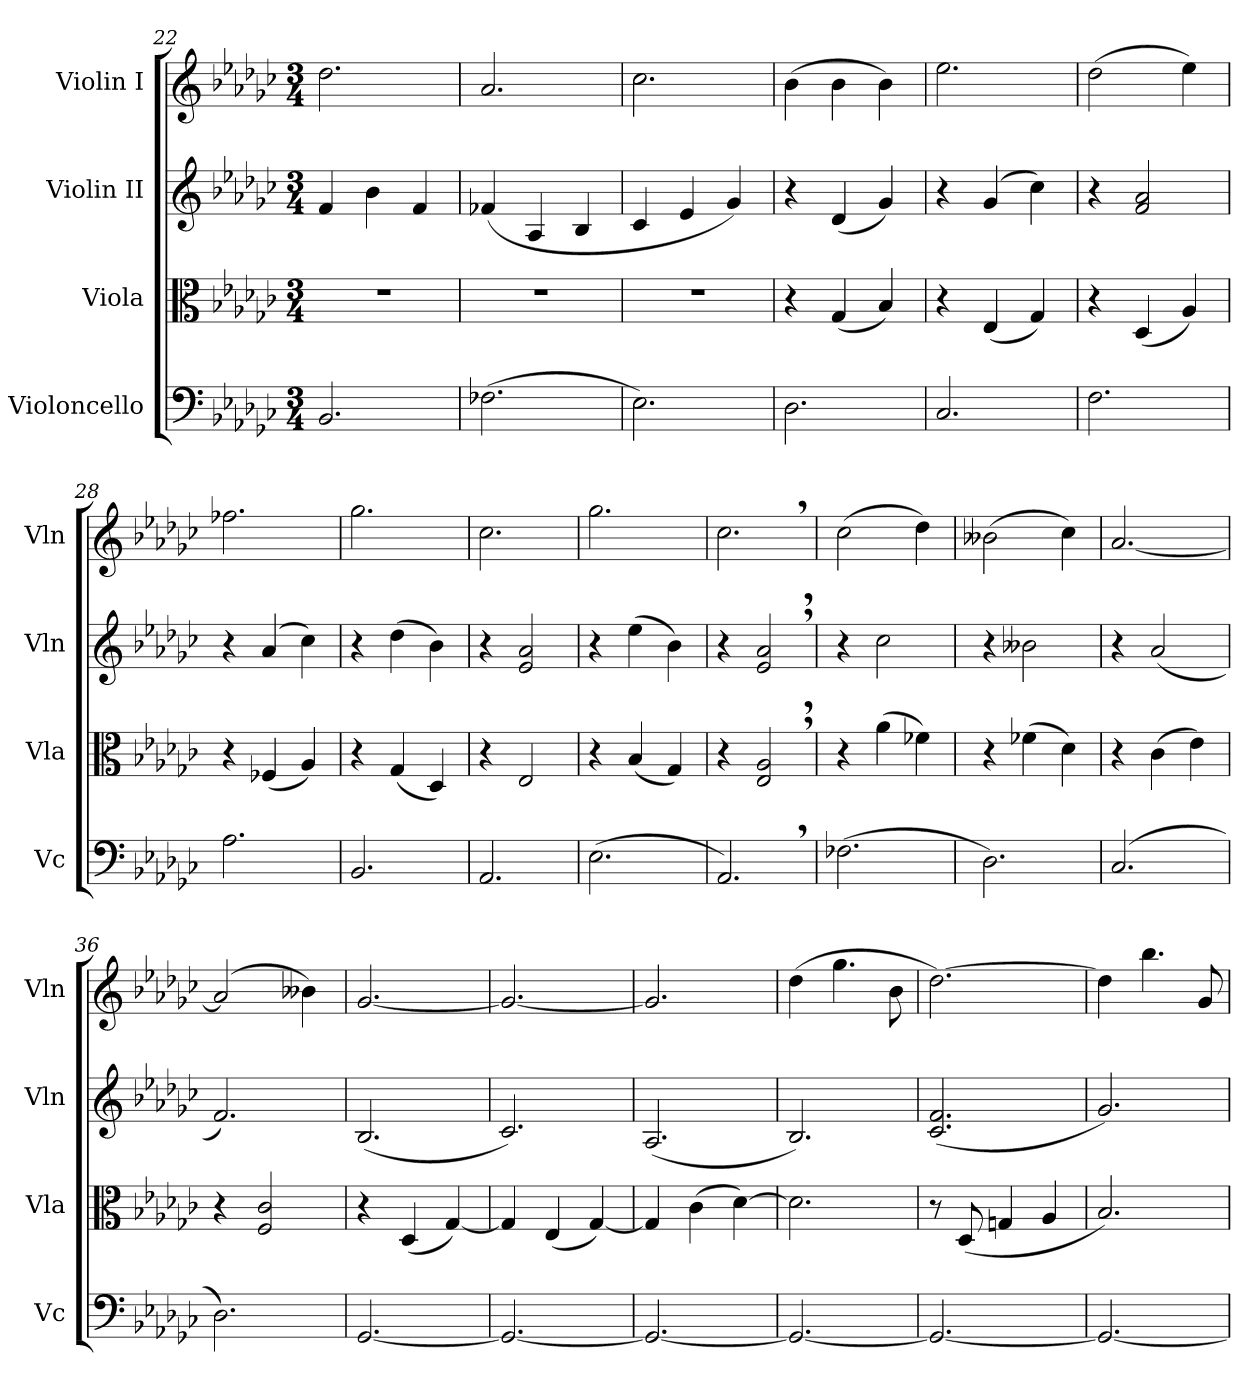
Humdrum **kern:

**kern	**kern	**kern	**kern
*part4	*part3	*part2	*part1
*staff4	*staff3	*staff2	*staff1
*I"Violoncello	*I"Viola	*I"Violin II	*I"Violin I
*I'Vc	*I'Vla	*I'Vln	*I'Vln
*clefF4	*clefC3	*clefG2	*clefG2
*k[b-e-a-d-g-c-]	*k[b-e-a-d-g-c-]	*k[b-e-a-d-g-c-]	*k[b-e-a-d-g-c-]
*M3/4	*M3/4	*M3/4	*M3/4
=22	=22	=22	=22
2.BB-/	2.r	4f/	2.dd-\
.	.	4b-\	.
.	.	4f/	.
!!LO:LB:g=z
=23	=23	=23	=23
(>2.F-X\	2.r	(>4f-X/	2.a-/
.	.	4A-/	.
.	.	4B-/	.
=24	=24	=24	=24
2.E-\)	2.r	4c-/	2.cc-\
.	.	4e-/	.
.	.	4g-/)	.
=25	=25	=25	=25
2.D-\	4r	4r	(>4b-\
.	(>4G-/	(<4d-/	4b-\
.	4B-/)	4g-/)	4b-\)
=26	=26	=26	=26
2.C-/	4r	4r	2.ee-\
.	(<4E-/	(>4g-/	.
.	4G-/)	4cc-\)	.
=27	=27	=27	=27
2.F\	4r	4r	(>2dd-\
.	(<4D-/	2f/ 2a-/	.
.	4A-/)	.	4ee-\)
=28	=28	=28	=28
2.A-\	4r	4r	2.ff-X\
.	(<4F-X/	(>4a-/	.
.	4A-/)	4cc-\)	.
=29	=29	=29	=29
2.BB-/	4r	4r	2.gg-\
.	(<4G-/	(>4dd-\	.
.	4D-/)	4b-\)	.
=30	=30	=30	=30
2.AA-/	4r	4r	2.cc-\
.	2E-/	2e-/ 2a-/	.
=31	=31	=31	=31
(<2.E-\	4r	4r	2.gg-\
.	(<4B-/	(>4ee-\	.
.	4G-/)	4b-\)	.
=32	=32	=32	=32
2.AA-,/)	4r	4r	2.cc-,\
.	2E-/, 2A-/,	2e-/, 2a-/,	.
=33	=33	=33	=33
(>2.F-X\	4r	4r	(>2cc-\
.	(>4a-\	2cc-\	.
.	4f-X\)	.	4dd-\)
!!LO:PB:g=z
=34	=34	=34	=34
2.D-\)	4r	4r	(>2b--X\
.	(>4f-X\	2b--X\	.
.	4d-\)	.	4cc-\)
=35	=35	=35	=35
(<2.C-/	4r	4r	[2.a-/
.	(>4c-\	(<2a-/	.
.	4e-\)	.	.
=36	=36	=36	=36
2.D-\)	4r	2.f/)	(<2a-/]
.	2F/ 2c-/	.	.
.	.	.	4b--X\)
=37	=37	=37	=37
[2.GG-/	4r	(<2.B-/	[2.g-/
.	(<4D-/	.	.
.	[4G-/)	.	.
=38	=38	=38	=38
2.GG-/_	4G-/]	2.c-/)	2.g-/_
.	(<4E-/	.	.
.	[4G-/)	.	.
=39	=39	=39	=39
2.GG-/_	4G-/]	(<2.A-/	2.g-/]
.	(>4c-\	.	.
.	[4d-\)	.	.
=40	=40	=40	=40
2.GG-/_	2.d-\]	2.B-/)	(>4dd-\
.	.	.	4.gg-\
.	.	.	8b-\
=41	=41	=41	=41
2.GG-/_	8r	(<2.c-/ 2.f/	[2.dd-\)
.	(<8D-/	.	.
.	4Gn/	.	.
.	4A-/	.	.
=42	=42	=42	=42
2.GG-/_	2.B-/)	2.g-/)	4dd-\]
.	.	.	4.bb-\
.	.	.	8g-/
=	=	=	=
*-	*-	*-	*-
